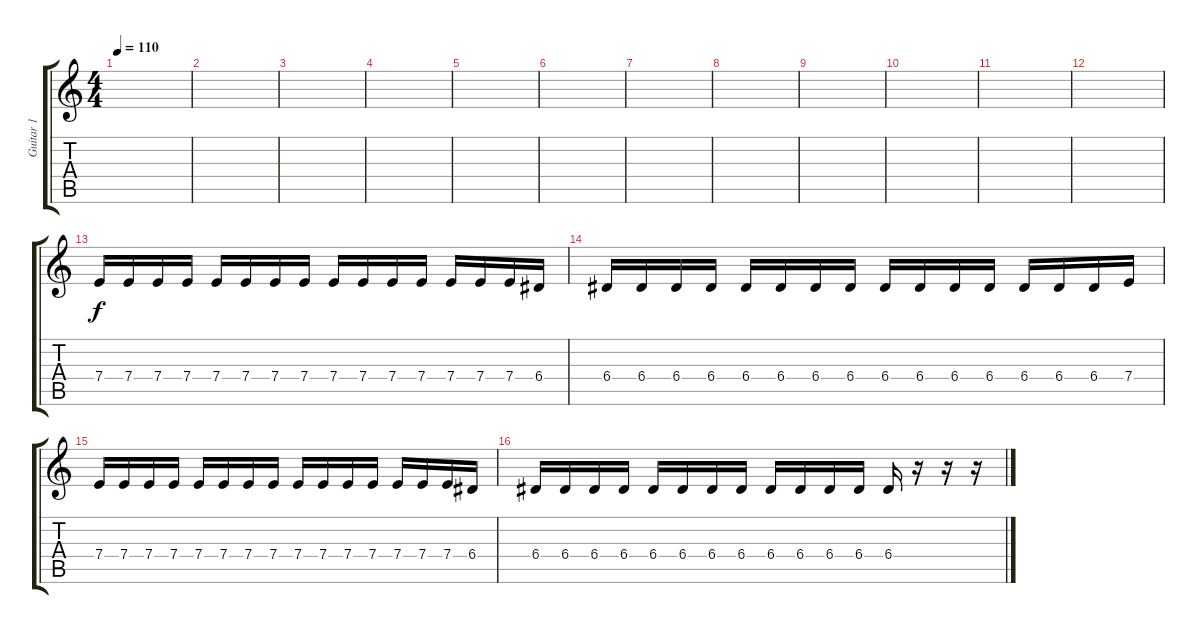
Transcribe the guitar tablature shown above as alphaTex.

\track ("Guitar 1" "Guitar 1") {instrument distortionguitar}
\staff {score tabs}
\tuning (B3 Gb3 D3 A2 E2 B1) {hide}
\ts (4 4)
\tempo 110
\clef g2
\ks c
|
|
|
|
|
|
|
|
|
|
|
|
7.4.16{instrument distortionguitar} 7.4.16 7.4.16 7.4.16 7.4.16 7.4.16 7.4.16 7.4.16 7.4.16 7.4.16 7.4.16 7.4.16 7.4.16 7.4.16 7.4.16 6.4.16 |
6.4.16 6.4.16 6.4.16 6.4.16 6.4.16 6.4.16 6.4.16 6.4.16 6.4.16 6.4.16 6.4.16 6.4.16 6.4.16 6.4.16 6.4.16 7.4.16 |
7.4.16{instrument distortionguitar} 7.4.16 7.4.16 7.4.16 7.4.16 7.4.16 7.4.16 7.4.16 7.4.16 7.4.16 7.4.16 7.4.16 7.4.16 7.4.16 7.4.16 6.4.16 |
6.4.16 6.4.16 6.4.16 6.4.16 6.4.16 6.4.16 6.4.16 6.4.16 6.4.16 6.4.16 6.4.16 6.4.16 6.4.16 r.16 r.16 r.16
